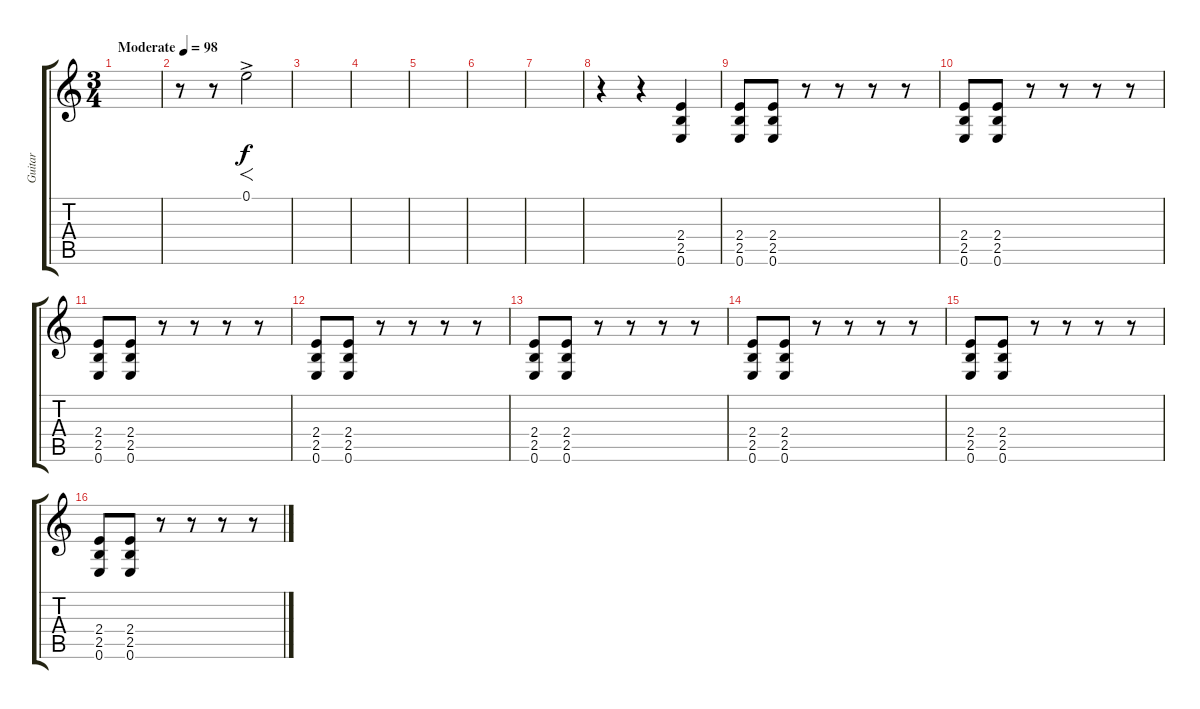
\track ("Guitar" "Guitar") {instrument distortionguitar}
\staff {score tabs}
\tuning (E4 B3 G3 D3 A2 E2) {hide}
\ts (3 4)
\tempo (98 "Moderate")
\clef g2
\ks c
|
r.8 r.8 0.1{ac}.2{f} |
|
|
|
|
|
r.4 r.4 (2.4 2.5 0.6).4{dy f} |
(2.4 2.5 0.6).8 (2.4 2.5 0.6).8 r.8 r.8 r.8 r.8 |
(2.4 2.5 0.6).8 (2.4 2.5 0.6).8 r.8 r.8 r.8 r.8 |
(2.4 2.5 0.6).8 (2.4 2.5 0.6).8 r.8 r.8 r.8 r.8 |
(2.4 2.5 0.6).8 (2.4 2.5 0.6).8 r.8 r.8 r.8 r.8 |
(2.4 2.5 0.6).8 (2.4 2.5 0.6).8 r.8 r.8 r.8 r.8 |
(2.4 2.5 0.6).8 (2.4 2.5 0.6).8 r.8 r.8 r.8 r.8 |
(2.4 2.5 0.6).8 (2.4 2.5 0.6).8 r.8 r.8 r.8 r.8 |
(2.4 2.5 0.6).8 (2.4 2.5 0.6).8 r.8 r.8 r.8 r.8
